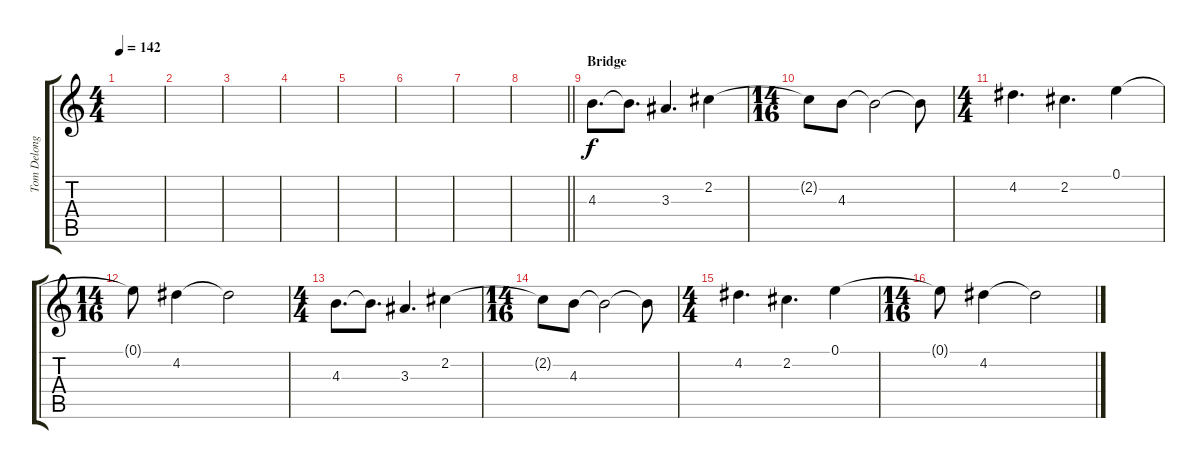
\track ("Tom Delonge - Guitar" "Tom Delong") {instrument distortionguitar}
\staff {score tabs}
\tuning (E4 B3 G3 D3 A2 E2) {hide}
\ts (4 4)
\tempo 142
\clef g2
\ks c
|
|
|
|
|
|
|
\barLineRight lightlight
|
\section ("" "Bridge")
4.3.8{d} 4.3{t}.8{d} 3.3.4{d} 2.2.4 |
\ts (14 16)
2.2{t}.8 4.3.8 4.3{t}.2 4.3{t}.8 |
\ts (4 4)
4.2.4{d} 2.2.4{d} 0.1.4 |
\ts (14 16)
0.1{t}.8 4.2.4 4.2{t}.2 |
\ts (4 4)
4.3.8{d} 4.3{t}.8{d} 3.3.4{d} 2.2.4 |
\ts (14 16)
2.2{t}.8 4.3.8 4.3{t}.2 4.3{t}.8 |
\ts (4 4)
4.2.4{d} 2.2.4{d} 0.1.4 |
\ts (14 16)
0.1{t}.8 4.2.4 4.2{t}.2
